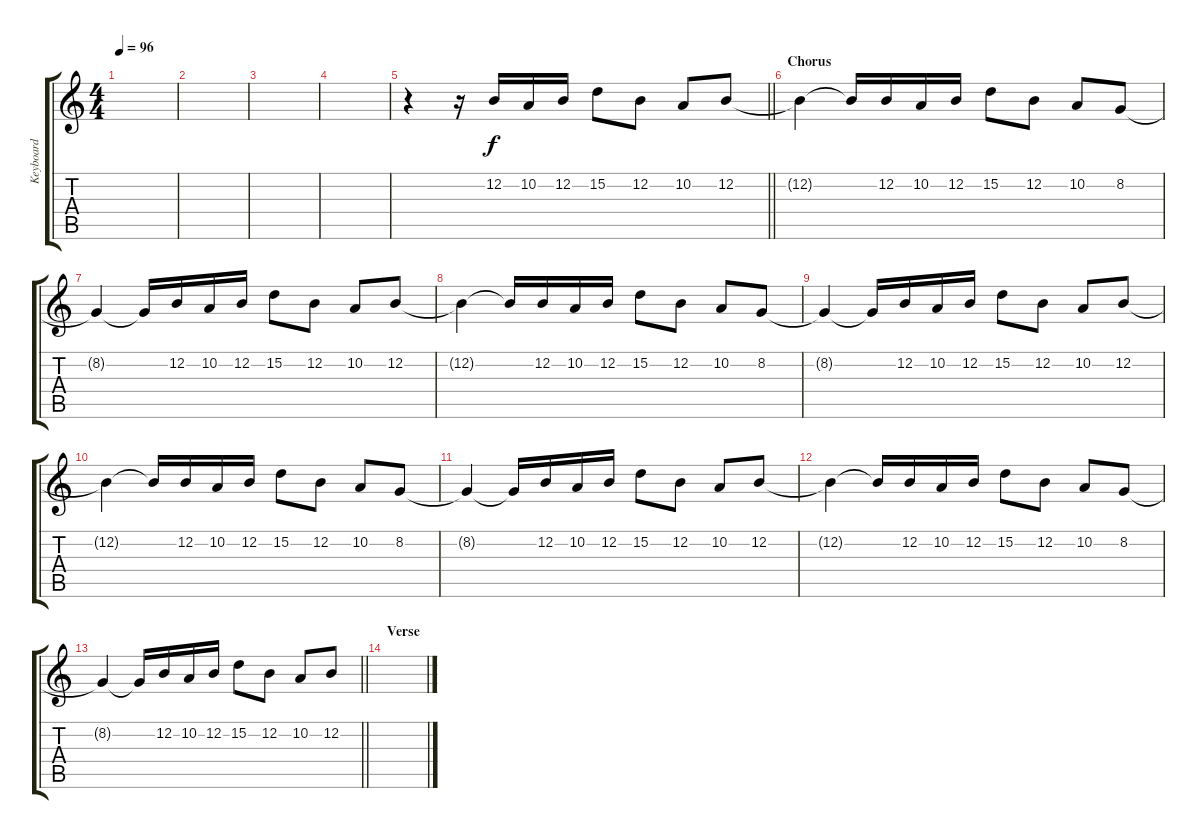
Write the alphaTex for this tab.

\track ("Keyboard" "Keyboard") {instrument choiraahs}
\staff {score tabs}
\tuning (E4 B3 G3 D3 A2 E2) {hide}
\ts (4 4)
\tempo 96
\clef g2
\ks c
|
|
|
|
\barLineRight lightlight
r.4 r.16 12.2.16 10.2.16 12.2.16 15.2.8 12.2.8 10.2.8 12.2.8 |
\section ("" "Chorus")
12.2{t}.4 12.2{t}.16 12.2.16 10.2.16 12.2.16 15.2.8 12.2.8 10.2.8 8.2.8 |
8.2{t}.4 8.2{t}.16 12.2.16 10.2.16 12.2.16 15.2.8 12.2.8 10.2.8 12.2.8 |
12.2{t}.4 12.2{t}.16 12.2.16 10.2.16 12.2.16 15.2.8 12.2.8 10.2.8 8.2.8 |
8.2{t}.4 8.2{t}.16 12.2.16 10.2.16 12.2.16 15.2.8 12.2.8 10.2.8 12.2.8 |
12.2{t}.4 12.2{t}.16 12.2.16 10.2.16 12.2.16 15.2.8 12.2.8 10.2.8 8.2.8 |
8.2{t}.4 8.2{t}.16 12.2.16 10.2.16 12.2.16 15.2.8 12.2.8 10.2.8 12.2.8 |
12.2{t}.4 12.2{t}.16 12.2.16 10.2.16 12.2.16 15.2.8 12.2.8 10.2.8 8.2.8 |
\barLineRight lightlight
8.2{t}.4 8.2{t}.16 12.2.16 10.2.16 12.2.16 15.2.8 12.2.8 10.2.8 12.2.8 |
\section ("" "Verse")
